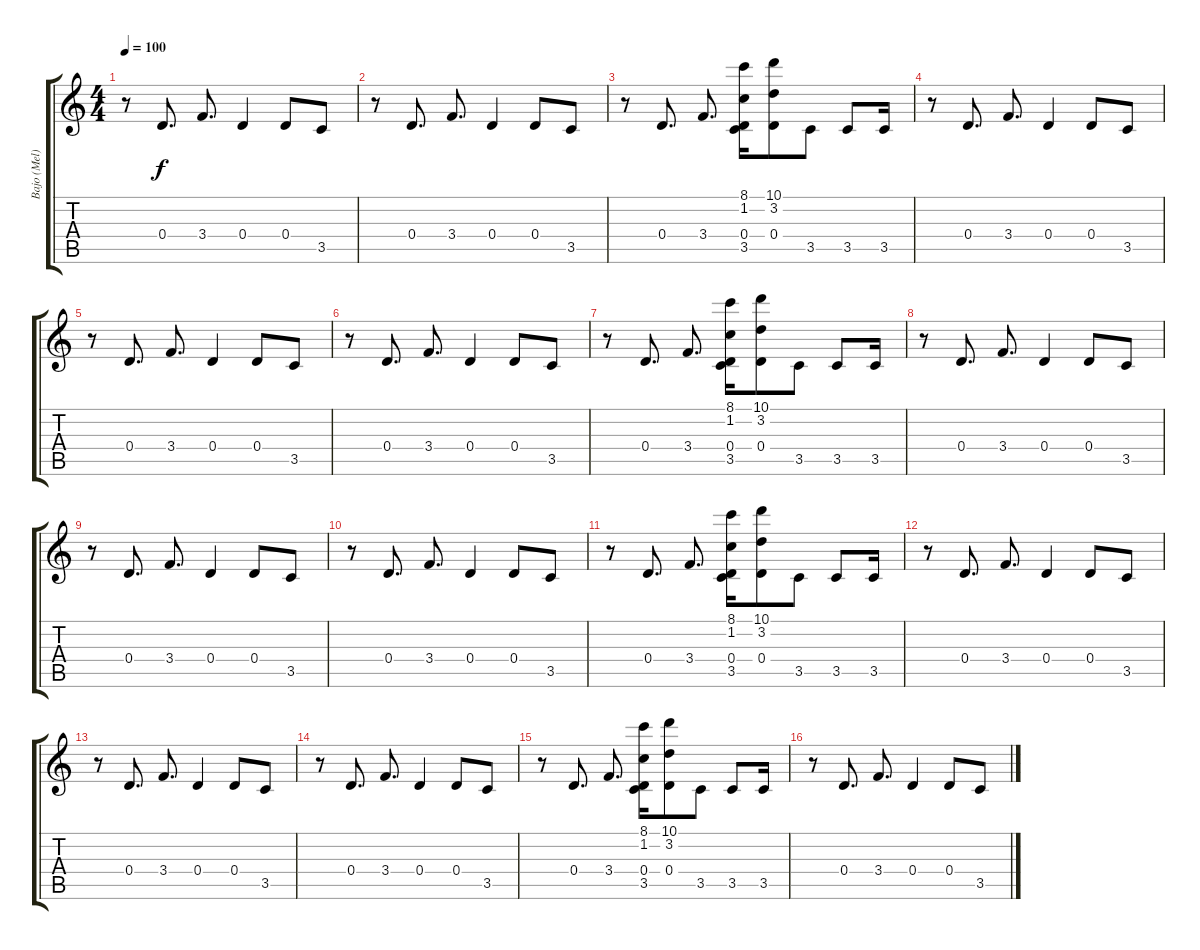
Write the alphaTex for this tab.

\track ("Bajo (Mel)" "Bajo (Mel)") {instrument electricbasspick}
\staff {score tabs}
\tuning (E4 B3 G3 D3 A2 E2) {hide}
\ts (4 4)
\tempo 100
\clef g2
\ks c
r.8{dy f} 0.4.8{d} 3.4.8{d} 0.4.4 0.4.8 3.5.8 |
r.8 0.4.8{d} 3.4.8{d} 0.4.4 0.4.8 3.5.8 |
r.8 0.4.8{d} 3.4.8{d} (8.1 1.2 0.4 3.5).16 (10.1 3.2 0.4).8 3.5.8 3.5.8 3.5.16 |
r.8 0.4.8{d} 3.4.8{d} 0.4.4 0.4.8 3.5.8 |
r.8 0.4.8{d} 3.4.8{d} 0.4.4 0.4.8 3.5.8 |
r.8 0.4.8{d} 3.4.8{d} 0.4.4 0.4.8 3.5.8 |
r.8 0.4.8{d} 3.4.8{d} (8.1 1.2 0.4 3.5).16 (10.1 3.2 0.4).8 3.5.8 3.5.8 3.5.16 |
r.8 0.4.8{d} 3.4.8{d} 0.4.4 0.4.8 3.5.8 |
r.8 0.4.8{d} 3.4.8{d} 0.4.4 0.4.8 3.5.8 |
r.8 0.4.8{d} 3.4.8{d} 0.4.4 0.4.8 3.5.8 |
r.8 0.4.8{d} 3.4.8{d} (8.1 1.2 0.4 3.5).16 (10.1 3.2 0.4).8 3.5.8 3.5.8 3.5.16 |
r.8 0.4.8{d} 3.4.8{d} 0.4.4 0.4.8 3.5.8 |
r.8 0.4.8{d} 3.4.8{d} 0.4.4 0.4.8 3.5.8 |
r.8 0.4.8{d} 3.4.8{d} 0.4.4 0.4.8 3.5.8 |
r.8 0.4.8{d} 3.4.8{d} (8.1 1.2 0.4 3.5).16 (10.1 3.2 0.4).8 3.5.8 3.5.8 3.5.16 |
r.8 0.4.8{d} 3.4.8{d} 0.4.4 0.4.8 3.5.8
